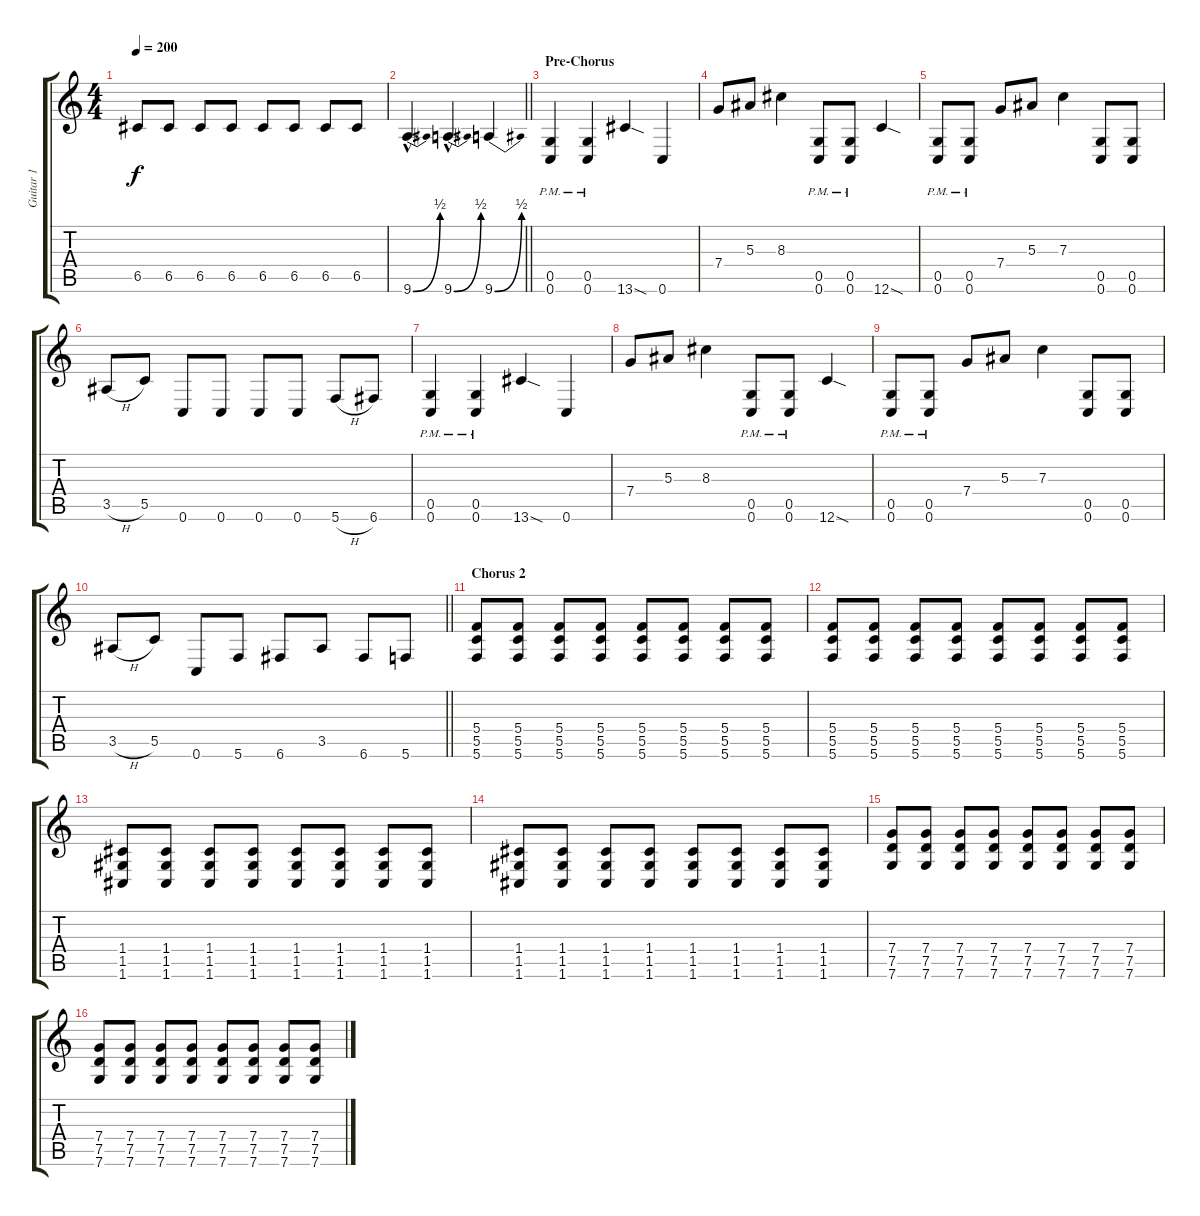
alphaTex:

\track ("Guitar 1" "Guitar 1") {instrument distortionguitar}
\staff {score tabs}
\tuning (D4 A3 F3 C3 G2 C2) {hide}
\ts (4 4)
\tempo 200
\clef g2
\ks c
6.5.8{dy f} 6.5.8 6.5.8 6.5.8 6.5.8 6.5.8 6.5.8 6.5.8 |
\barLineRight lightlight
9.6{be (bend 0 0 60 2) hac}.4{d} 9.6{be (bend 0 0 60 2) hac}.4{d} 9.6{be (bend 0 0 60 2)}.4 |
\section ("" "Pre-Chorus")
(0.5{pm} 0.6{pm}).4 (0.5{pm} 0.6{pm}).4 13.6{sod}.4 0.6.4 |
7.4.8 5.3.8 8.3.4 (0.5{pm} 0.6{pm}).8 (0.5{pm} 0.6{pm}).8 12.6{sod}.4 |
(0.5{pm} 0.6{pm}).8 (0.5{pm} 0.6{pm}).8 7.4.8 5.3.8 7.3.4 (0.5 0.6).8 (0.5 0.6).8 |
3.5{h}.8 5.5.8 0.6.8 0.6.8 0.6.8 0.6.8 5.6{h}.8 6.6.8 |
(0.5{pm} 0.6{pm}).4 (0.5{pm} 0.6{pm}).4 13.6{sod}.4 0.6.4 |
7.4.8 5.3.8 8.3.4 (0.5{pm} 0.6{pm}).8 (0.5{pm} 0.6{pm}).8 12.6{sod}.4 |
(0.5{pm} 0.6{pm}).8 (0.5{pm} 0.6{pm}).8 7.4.8 5.3.8 7.3.4 (0.5 0.6).8 (0.5 0.6).8 |
\barLineRight lightlight
3.5{h}.8 5.5.8 0.6.8 5.6.8 6.6.8 3.5.8 6.6.8 5.6.8 |
\section ("" "Chorus 2")
(5.4 5.5 5.6).8 (5.4 5.5 5.6).8 (5.4 5.5 5.6).8 (5.4 5.5 5.6).8 (5.4 5.5 5.6).8 (5.4 5.5 5.6).8 (5.4 5.5 5.6).8 (5.4 5.5 5.6).8 |
(5.4 5.5 5.6).8 (5.4 5.5 5.6).8 (5.4 5.5 5.6).8 (5.4 5.5 5.6).8 (5.4 5.5 5.6).8 (5.4 5.5 5.6).8 (5.4 5.5 5.6).8 (5.4 5.5 5.6).8 |
(1.4 1.5 1.6).8 (1.4 1.5 1.6).8 (1.4 1.5 1.6).8 (1.4 1.5 1.6).8 (1.4 1.5 1.6).8 (1.4 1.5 1.6).8 (1.4 1.5 1.6).8 (1.4 1.5 1.6).8 |
(1.4 1.5 1.6).8 (1.4 1.5 1.6).8 (1.4 1.5 1.6).8 (1.4 1.5 1.6).8 (1.4 1.5 1.6).8 (1.4 1.5 1.6).8 (1.4 1.5 1.6).8 (1.4 1.5 1.6).8 |
(7.4 7.5 7.6).8 (7.4 7.5 7.6).8 (7.4 7.5 7.6).8 (7.4 7.5 7.6).8 (7.4 7.5 7.6).8 (7.4 7.5 7.6).8 (7.4 7.5 7.6).8 (7.4 7.5 7.6).8 |
(7.4 7.5 7.6).8 (7.4 7.5 7.6).8 (7.4 7.5 7.6).8 (7.4 7.5 7.6).8 (7.4 7.5 7.6).8 (7.4 7.5 7.6).8 (7.4 7.5 7.6).8 (7.4 7.5 7.6).8
